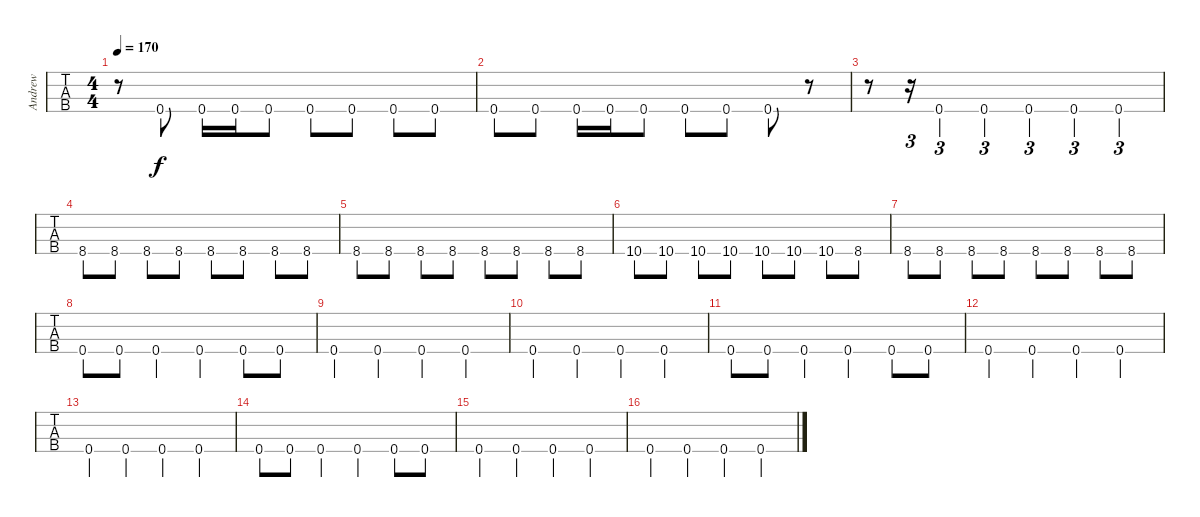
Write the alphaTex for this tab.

\track ("Andrew" "Andrew") {instrument electricbasspick}
\staff {tabs}
\tuning (G2 D2 A1 D1) {hide}
\ts (4 4)
\tempo 170
\clef f4
\ks c
r.8{dy f} 0.4.8 0.4.16 0.4.16 0.4.8 0.4.8 0.4.8 0.4.8 0.4.8 |
0.4.8 0.4.8 0.4.16 0.4.16 0.4.8 0.4.8 0.4.8 0.4.8 r.8 |
r.8 r.16{tu (3 2)} 0.4.4{tu (3 2)} 0.4.4{tu (3 2)} 0.4.4{tu (3 2)} 0.4.4{tu (3 2)} 0.4.4{tu (3 2)} |
8.4.8 8.4.8 8.4.8 8.4.8 8.4.8 8.4.8 8.4.8 8.4.8 |
8.4.8 8.4.8 8.4.8 8.4.8 8.4.8 8.4.8 8.4.8 8.4.8 |
10.4.8 10.4.8 10.4.8 10.4.8 10.4.8 10.4.8 10.4.8 8.4.8 |
8.4.8 8.4.8 8.4.8 8.4.8 8.4.8 8.4.8 8.4.8 8.4.8 |
0.4.8 0.4.8 0.4.4 0.4.4 0.4.8 0.4.8 |
0.4.4 0.4.4 0.4.4 0.4.4 |
0.4.4 0.4.4 0.4.4 0.4.4 |
0.4.8 0.4.8 0.4.4 0.4.4 0.4.8 0.4.8 |
0.4.4 0.4.4 0.4.4 0.4.4 |
0.4.4 0.4.4 0.4.4 0.4.4 |
0.4.8 0.4.8 0.4.4 0.4.4 0.4.8 0.4.8 |
0.4.4 0.4.4 0.4.4 0.4.4 |
0.4.4 0.4.4 0.4.4 0.4.4
